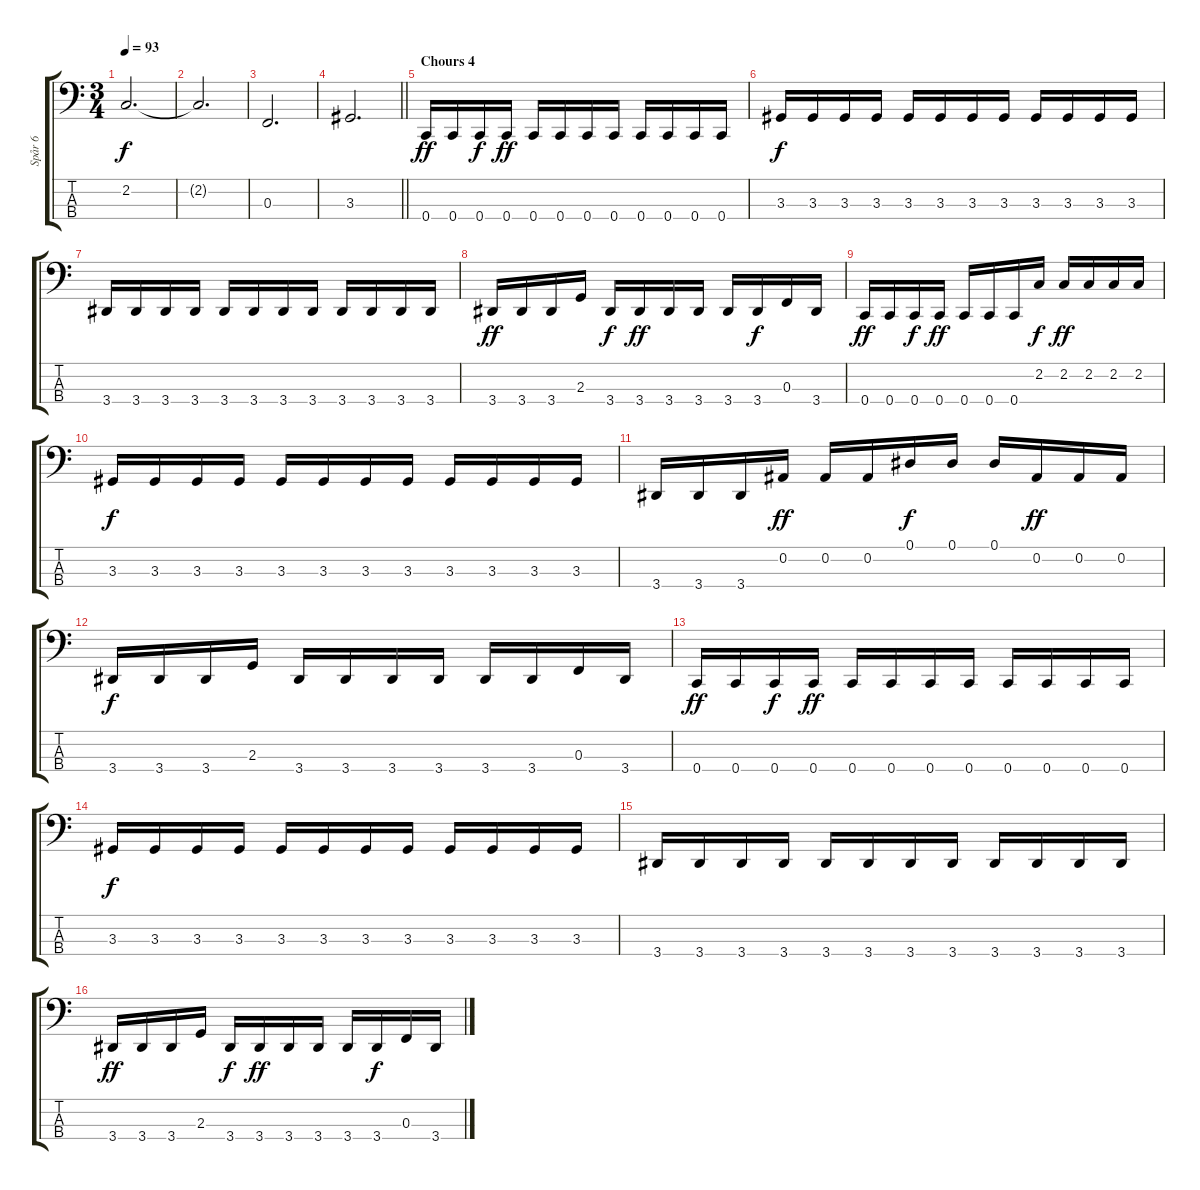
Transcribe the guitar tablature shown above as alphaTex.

\track ("Spår 6" "Spår 6") {instrument electricbasspick}
\staff {score tabs}
\tuning (Eb2 Bb1 F1 C1) {hide}
\ts (3 4)
\tempo 93
\clef f4
\ks c
2.2.2{d dy f} |
2.2{t}.2{d} |
0.3.2{d} |
\barLineRight lightlight
3.3.2{d} |
\section ("" "Chours 4")
0.4.16{dy ff} 0.4.16 0.4.16{dy f} 0.4.16{dy ff} 0.4.16 0.4.16 0.4.16 0.4.16 0.4.16 0.4.16 0.4.16 0.4.16 |
3.3.16{dy f} 3.3.16 3.3.16 3.3.16 3.3.16 3.3.16 3.3.16 3.3.16 3.3.16 3.3.16 3.3.16 3.3.16 |
3.4.16 3.4.16 3.4.16 3.4.16 3.4.16 3.4.16 3.4.16 3.4.16 3.4.16 3.4.16 3.4.16 3.4.16 |
3.4.16{dy ff} 3.4.16 3.4.16 2.3.16 3.4.16{dy f} 3.4.16{dy ff} 3.4.16 3.4.16 3.4.16 3.4.16{dy f} 0.3.16 3.4.16 |
0.4.16{dy ff} 0.4.16 0.4.16{dy f} 0.4.16{dy ff} 0.4.16 0.4.16 0.4.16 2.2.16{dy f} 2.2.16{dy ff} 2.2.16 2.2.16 2.2.16 |
3.3.16{dy f} 3.3.16 3.3.16 3.3.16 3.3.16 3.3.16 3.3.16 3.3.16 3.3.16 3.3.16 3.3.16 3.3.16 |
3.4.16 3.4.16 3.4.16 0.2.16{dy ff} 0.2.16 0.2.16 0.1.16{dy f} 0.1.16 0.1.16 0.2.16{dy ff} 0.2.16 0.2.16 |
3.4.16{dy f} 3.4.16 3.4.16 2.3.16 3.4.16 3.4.16 3.4.16 3.4.16 3.4.16 3.4.16 0.3.16 3.4.16 |
0.4.16{dy ff} 0.4.16 0.4.16{dy f} 0.4.16{dy ff} 0.4.16 0.4.16 0.4.16 0.4.16 0.4.16 0.4.16 0.4.16 0.4.16 |
3.3.16{dy f} 3.3.16 3.3.16 3.3.16 3.3.16 3.3.16 3.3.16 3.3.16 3.3.16 3.3.16 3.3.16 3.3.16 |
3.4.16 3.4.16 3.4.16 3.4.16 3.4.16 3.4.16 3.4.16 3.4.16 3.4.16 3.4.16 3.4.16 3.4.16 |
3.4.16{dy ff} 3.4.16 3.4.16 2.3.16 3.4.16{dy f} 3.4.16{dy ff} 3.4.16 3.4.16 3.4.16 3.4.16{dy f} 0.3.16 3.4.16
